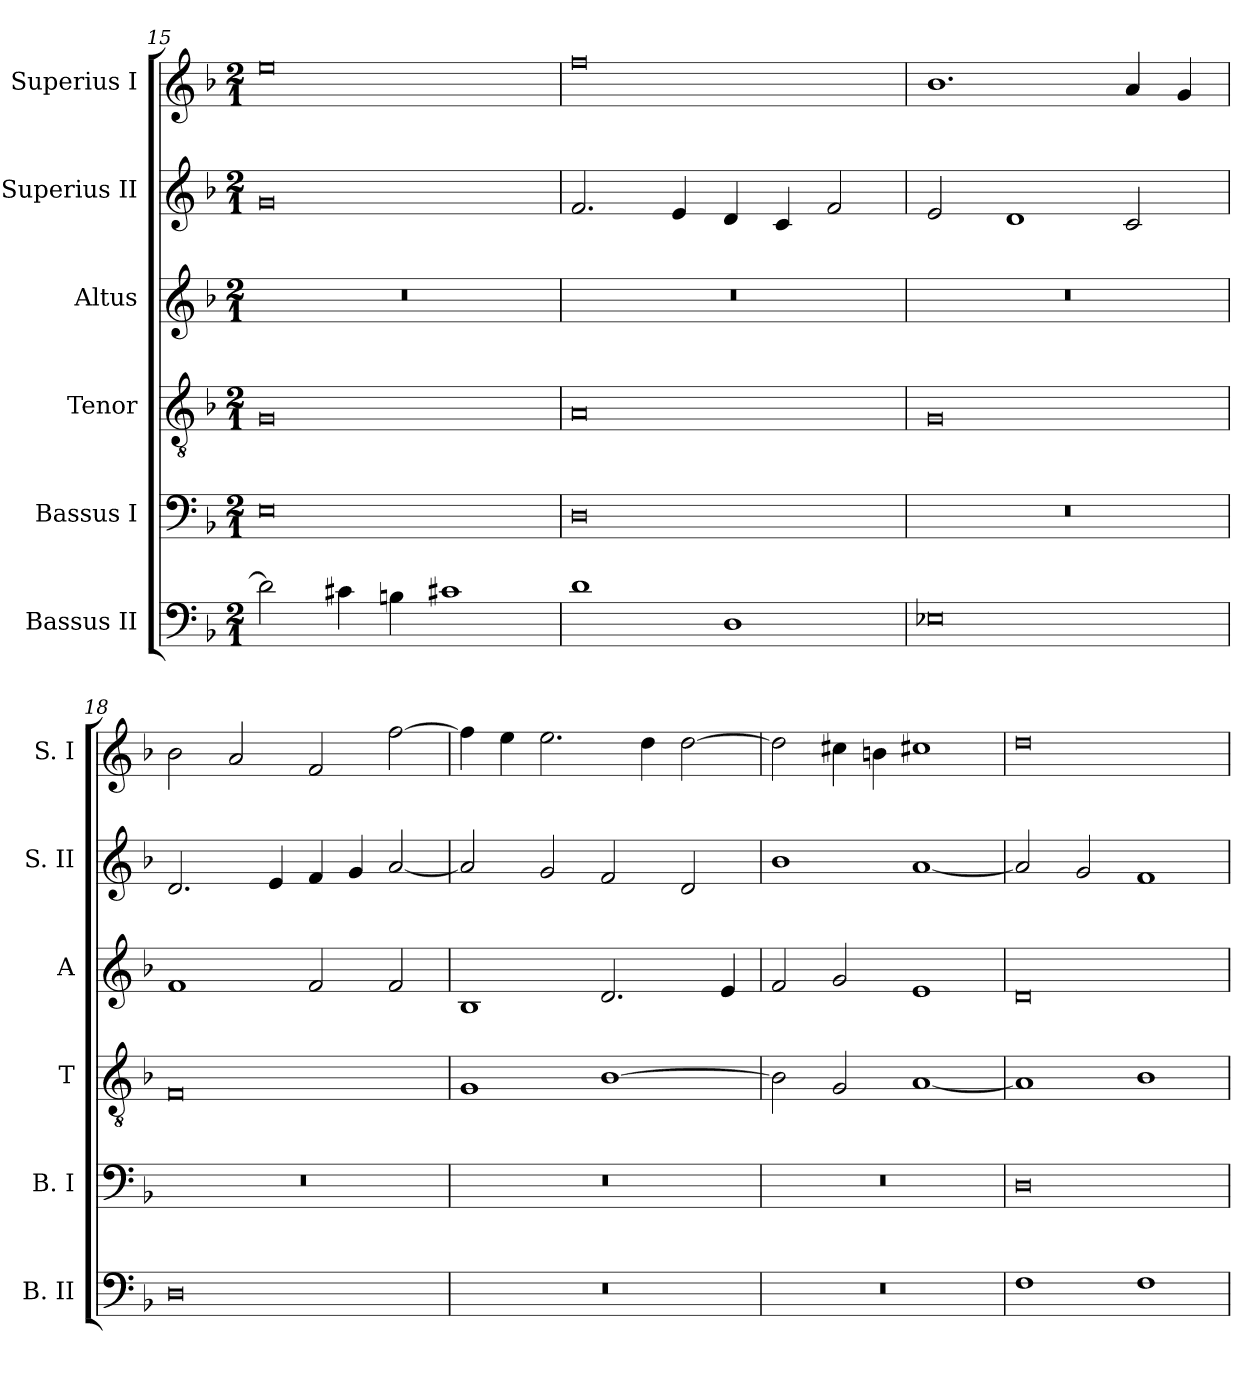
**kern	**kern	**kern	**kern	**kern	**kern
*part6	*part5	*part4	*part3	*part2	*part1
*staff6	*staff5	*staff4	*staff3	*staff2	*staff1
*I"Bassus II	*I"Bassus I	*I"Tenor	*I"Altus	*I"Superius II	*I"Superius I
*I'B. II	*I'B. I	*I'T	*I'A	*I'S. II	*I'S. I
*clefF4	*clefF4	*clefGv2	*clefG2	*clefG2	*clefG2
*k[b-]	*k[b-]	*k[b-]	*k[b-]	*k[b-]	*k[b-]
*F:	*F:	*F:	*F:	*F:	*F:
*M2/1	*M2/1	*M2/1	*M2/1	*M2/1	*M2/1
=15	=15	=15	=15	=15	=15
2d]	0E	0G	0r	0g	0ee
4c#X	.	.	.	.	.
4Bn	.	.	.	.	.
1c#X	.	.	.	.	.
=16	=16	=16	=16	=16	=16
1d	0D	0A	0r	2.f	0ff
.	.	.	.	4e	.
1D	.	.	.	4d	.
.	.	.	.	4c	.
.	.	.	.	2f	.
=17	=17	=17	=17	=17	=17
0E-X	0r	0G	0r	2e	1.b-
.	.	.	.	1d	.
.	.	.	.	2c	4a
.	.	.	.	.	4g
=18	=18	=18	=18	=18	=18
0D	0r	0F	1f	2.d	2b-
.	.	.	.	.	2a
.	.	.	.	4e	.
.	.	.	2f	4f	2f
.	.	.	.	4g	.
.	.	.	2f	[2a	[2ff
=19	=19	=19	=19	=19	=19
0r	0r	1G	1B-	2a]	4ff]
.	.	.	.	.	4ee
.	.	.	.	2g	2.ee
.	.	[1B-	2.d	2f	.
.	.	.	.	.	4dd
.	.	.	.	2d	[2dd
.	.	.	4e	.	.
=20	=20	=20	=20	=20	=20
0r	0r	2B-]	2f	1b-	2dd]
.	.	2G	2g	.	4cc#X
.	.	.	.	.	4bn
.	.	[1A	1e	[1a	1cc#X
=21	=21	=21	=21	=21	=21
1F	0D	1A]	0d	2a]	0dd
.	.	.	.	2g	.
1F	.	1B-	.	1f	.
=	=	=	=	=	=
*-	*-	*-	*-	*-	*-
